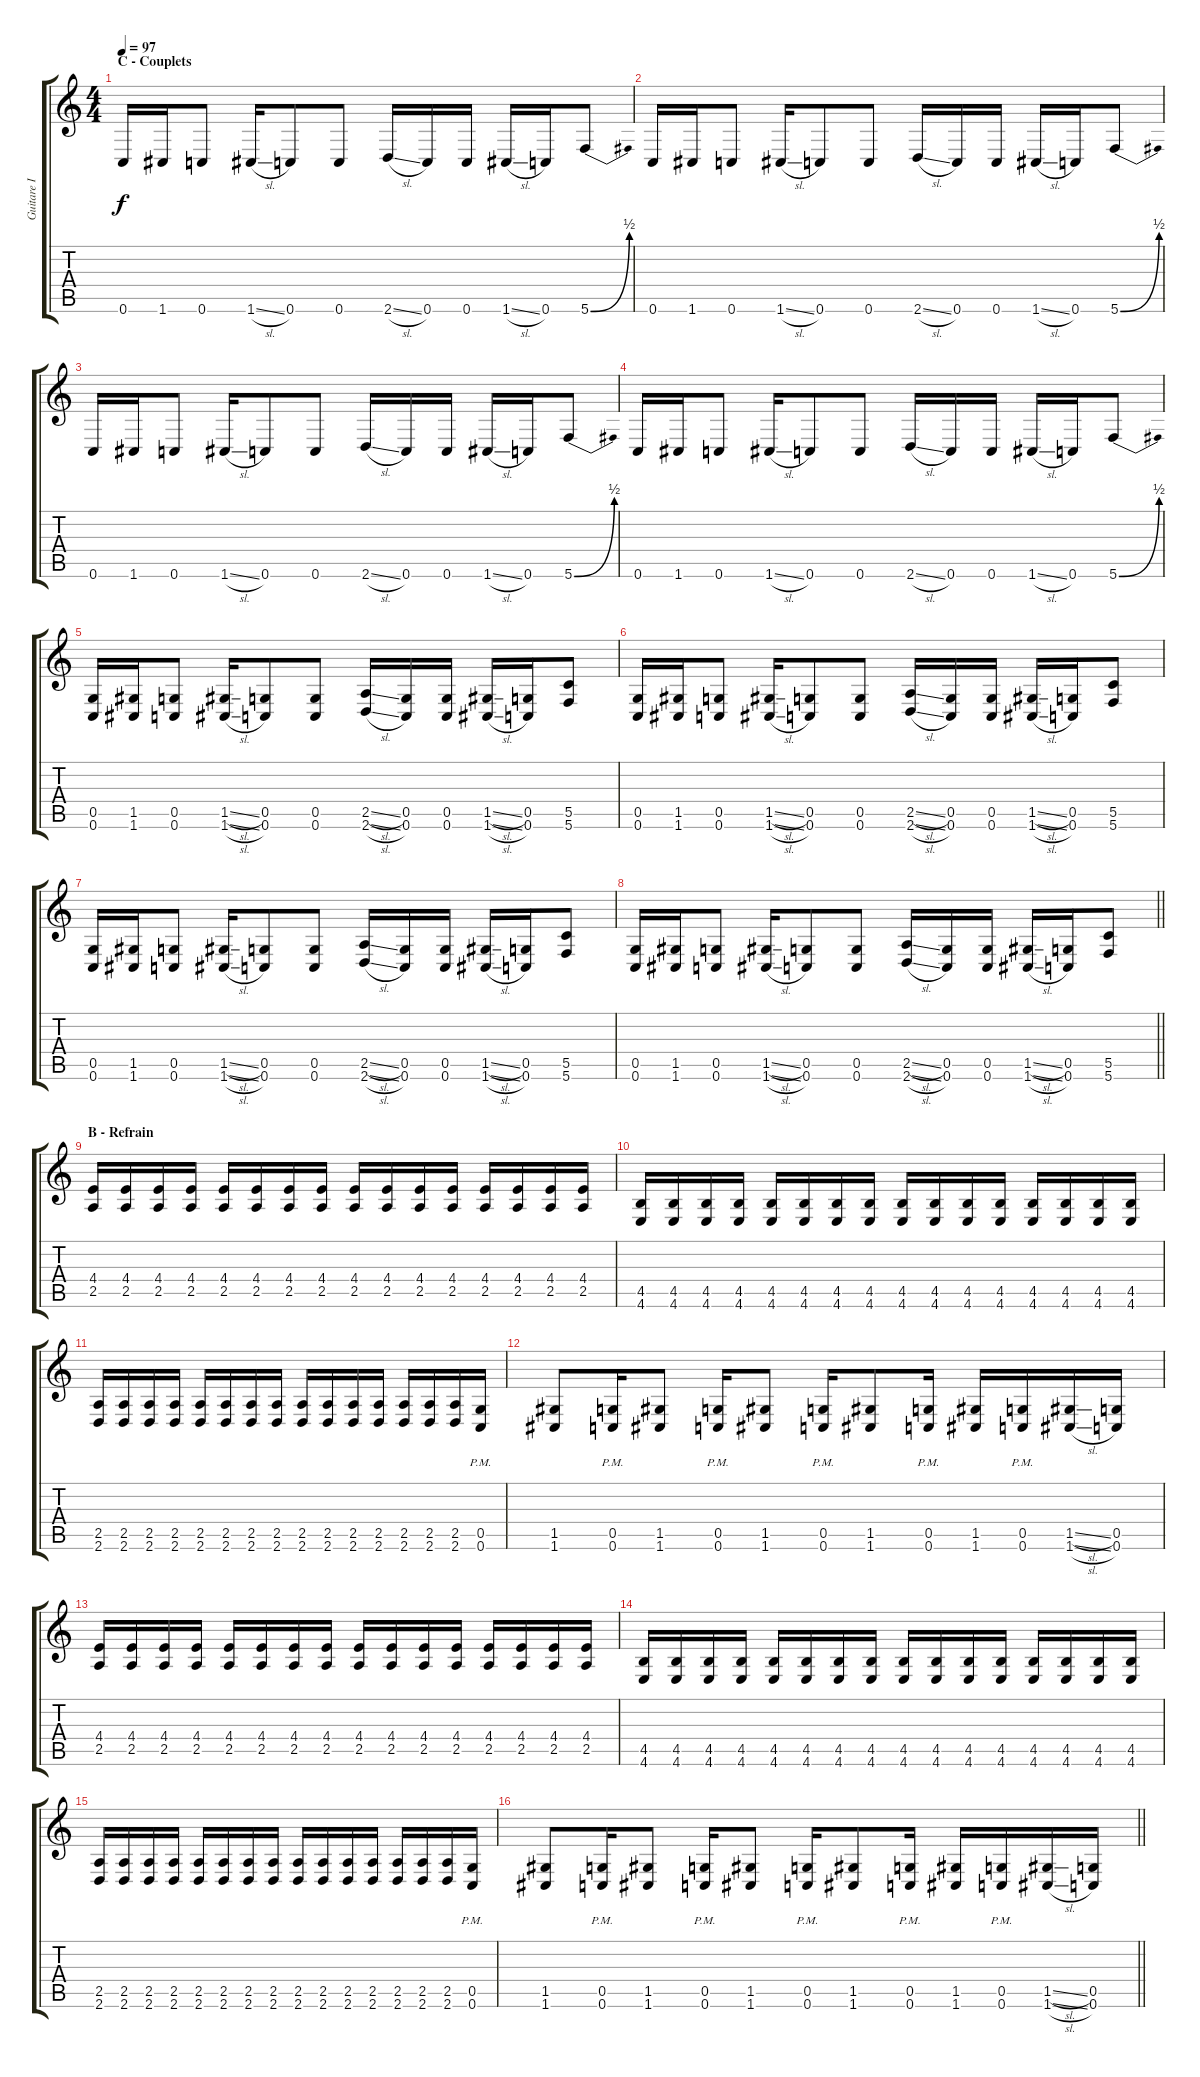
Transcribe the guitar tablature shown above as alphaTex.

\track ("Guitare I" "Guitare I") {instrument distortionguitar}
\staff {score tabs}
\tuning (D4 A3 F3 C3 G2 C2) {hide}
\ts (4 4)
\section ("" "C - Couplets")
\tempo 97
\clef g2
\ks c
0.6.16{dy f} 1.6.16 0.6.8 1.6{sl}.16 0.6.8 0.6.8 2.6{sl}.16 0.6.16 0.6.16 1.6{sl}.16 0.6.16 5.6{be (bend 0 0 60 2)}.8 |
0.6.16 1.6.16 0.6.8 1.6{sl}.16 0.6.8 0.6.8 2.6{sl}.16 0.6.16 0.6.16 1.6{sl}.16 0.6.16 5.6{be (bend 0 0 60 2)}.8 |
0.6.16 1.6.16 0.6.8 1.6{sl}.16 0.6.8 0.6.8 2.6{sl}.16 0.6.16 0.6.16 1.6{sl}.16 0.6.16 5.6{be (bend 0 0 60 2)}.8 |
0.6.16 1.6.16 0.6.8 1.6{sl}.16 0.6.8 0.6.8 2.6{sl}.16 0.6.16 0.6.16 1.6{sl}.16 0.6.16 5.6{be (bend 0 0 60 2)}.8 |
(0.5 0.6).16 (1.5 1.6).16 (0.5 0.6).8 (1.5{sl} 1.6{sl}).16 (0.5 0.6).8 (0.5 0.6).8 (2.5{sl} 2.6{sl}).16 (0.5 0.6).16 (0.5 0.6).16 (1.5{sl} 1.6{sl}).16 (0.5 0.6).16 (5.5 5.6).8 |
(0.5 0.6).16 (1.5 1.6).16 (0.5 0.6).8 (1.5{sl} 1.6{sl}).16 (0.5 0.6).8 (0.5 0.6).8 (2.5{sl} 2.6{sl}).16 (0.5 0.6).16 (0.5 0.6).16 (1.5{sl} 1.6{sl}).16 (0.5 0.6).16 (5.5 5.6).8 |
(0.5 0.6).16 (1.5 1.6).16 (0.5 0.6).8 (1.5{sl} 1.6{sl}).16 (0.5 0.6).8 (0.5 0.6).8 (2.5{sl} 2.6{sl}).16 (0.5 0.6).16 (0.5 0.6).16 (1.5{sl} 1.6{sl}).16 (0.5 0.6).16 (5.5 5.6).8 |
\barLineRight lightlight
(0.5 0.6).16 (1.5 1.6).16 (0.5 0.6).8 (1.5{sl} 1.6{sl}).16 (0.5 0.6).8 (0.5 0.6).8 (2.5{sl} 2.6{sl}).16 (0.5 0.6).16 (0.5 0.6).16 (1.5{sl} 1.6{sl}).16 (0.5 0.6).16 (5.5 5.6).8 |
\section ("" "B - Refrain")
(4.4 2.5).16 (4.4 2.5).16 (4.4 2.5).16 (4.4 2.5).16 (4.4 2.5).16 (4.4 2.5).16 (4.4 2.5).16 (4.4 2.5).16 (4.4 2.5).16 (4.4 2.5).16 (4.4 2.5).16 (4.4 2.5).16 (4.4 2.5).16 (4.4 2.5).16 (4.4 2.5).16 (4.4 2.5).16 |
(4.5 4.6).16 (4.5 4.6).16 (4.5 4.6).16 (4.5 4.6).16 (4.5 4.6).16 (4.5 4.6).16 (4.5 4.6).16 (4.5 4.6).16 (4.5 4.6).16 (4.5 4.6).16 (4.5 4.6).16 (4.5 4.6).16 (4.5 4.6).16 (4.5 4.6).16 (4.5 4.6).16 (4.5 4.6).16 |
(2.5 2.6).16 (2.5 2.6).16 (2.5 2.6).16 (2.5 2.6).16 (2.5 2.6).16 (2.5 2.6).16 (2.5 2.6).16 (2.5 2.6).16 (2.5 2.6).16 (2.5 2.6).16 (2.5 2.6).16 (2.5 2.6).16 (2.5 2.6).16 (2.5 2.6).16 (2.5 2.6).16 (0.5{pm} 0.6{pm}).16 |
(1.5 1.6).8 (0.5{pm} 0.6{pm}).16 (1.5 1.6).8 (0.5{pm} 0.6{pm}).16 (1.5 1.6).8 (0.5{pm} 0.6{pm}).16 (1.5 1.6).8 (0.5{pm} 0.6{pm}).16 (1.5 1.6).16 (0.5{pm} 0.6{pm}).16 (1.5{sl} 1.6{sl}).16 (0.5 0.6).16 |
(4.4 2.5).16 (4.4 2.5).16 (4.4 2.5).16 (4.4 2.5).16 (4.4 2.5).16 (4.4 2.5).16 (4.4 2.5).16 (4.4 2.5).16 (4.4 2.5).16 (4.4 2.5).16 (4.4 2.5).16 (4.4 2.5).16 (4.4 2.5).16 (4.4 2.5).16 (4.4 2.5).16 (4.4 2.5).16 |
(4.5 4.6).16 (4.5 4.6).16 (4.5 4.6).16 (4.5 4.6).16 (4.5 4.6).16 (4.5 4.6).16 (4.5 4.6).16 (4.5 4.6).16 (4.5 4.6).16 (4.5 4.6).16 (4.5 4.6).16 (4.5 4.6).16 (4.5 4.6).16 (4.5 4.6).16 (4.5 4.6).16 (4.5 4.6).16 |
(2.5 2.6).16 (2.5 2.6).16 (2.5 2.6).16 (2.5 2.6).16 (2.5 2.6).16 (2.5 2.6).16 (2.5 2.6).16 (2.5 2.6).16 (2.5 2.6).16 (2.5 2.6).16 (2.5 2.6).16 (2.5 2.6).16 (2.5 2.6).16 (2.5 2.6).16 (2.5 2.6).16 (0.5{pm} 0.6{pm}).16 |
\barLineRight lightlight
(1.5 1.6).8 (0.5{pm} 0.6{pm}).16 (1.5 1.6).8 (0.5{pm} 0.6{pm}).16 (1.5 1.6).8 (0.5{pm} 0.6{pm}).16 (1.5 1.6).8 (0.5{pm} 0.6{pm}).16 (1.5 1.6).16 (0.5{pm} 0.6{pm}).16 (1.5{sl} 1.6{sl}).16 (0.5 0.6).16
